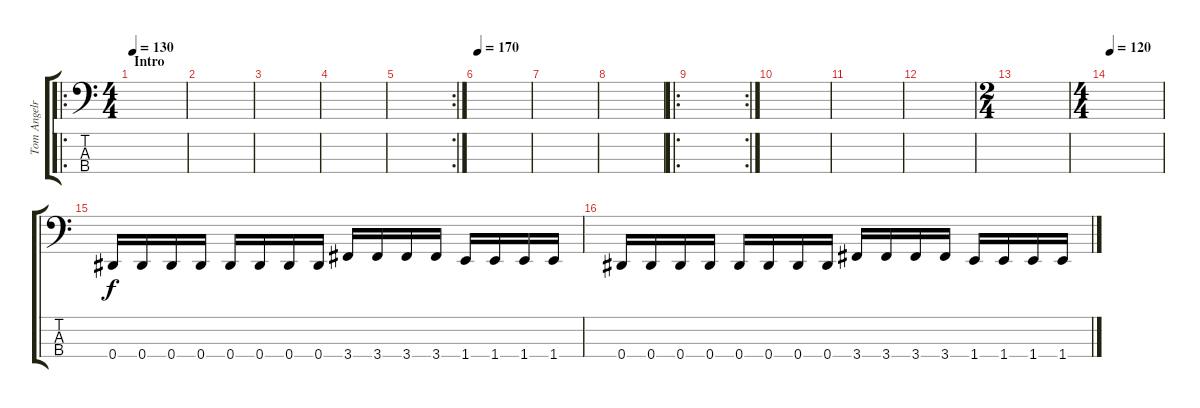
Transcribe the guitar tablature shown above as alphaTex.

\track ("Tom Angelripper" "Tom Angelr") {instrument electricbasspick}
\staff {score tabs}
\tuning (Gb2 Db2 Ab1 Eb1) {hide}
\ro
\ts (4 4)
\section ("" "Intro")
\tempo 130
\tempo 170
\tempo 130
\clef f4
\ks c
|
|
|
|
\rc 2
|
\tempo 170
|
|
|
\ro
\rc 2
|
|
|
|
\ts (2 4)
|
\ts (4 4)
\tempo 120
|
0.4.16 0.4.16 0.4.16 0.4.16 0.4.16 0.4.16 0.4.16 0.4.16 3.4.16 3.4.16 3.4.16 3.4.16 1.4.16 1.4.16 1.4.16 1.4.16 |
0.4.16 0.4.16 0.4.16 0.4.16 0.4.16 0.4.16 0.4.16 0.4.16 3.4.16 3.4.16 3.4.16 3.4.16 1.4.16 1.4.16 1.4.16 1.4.16
